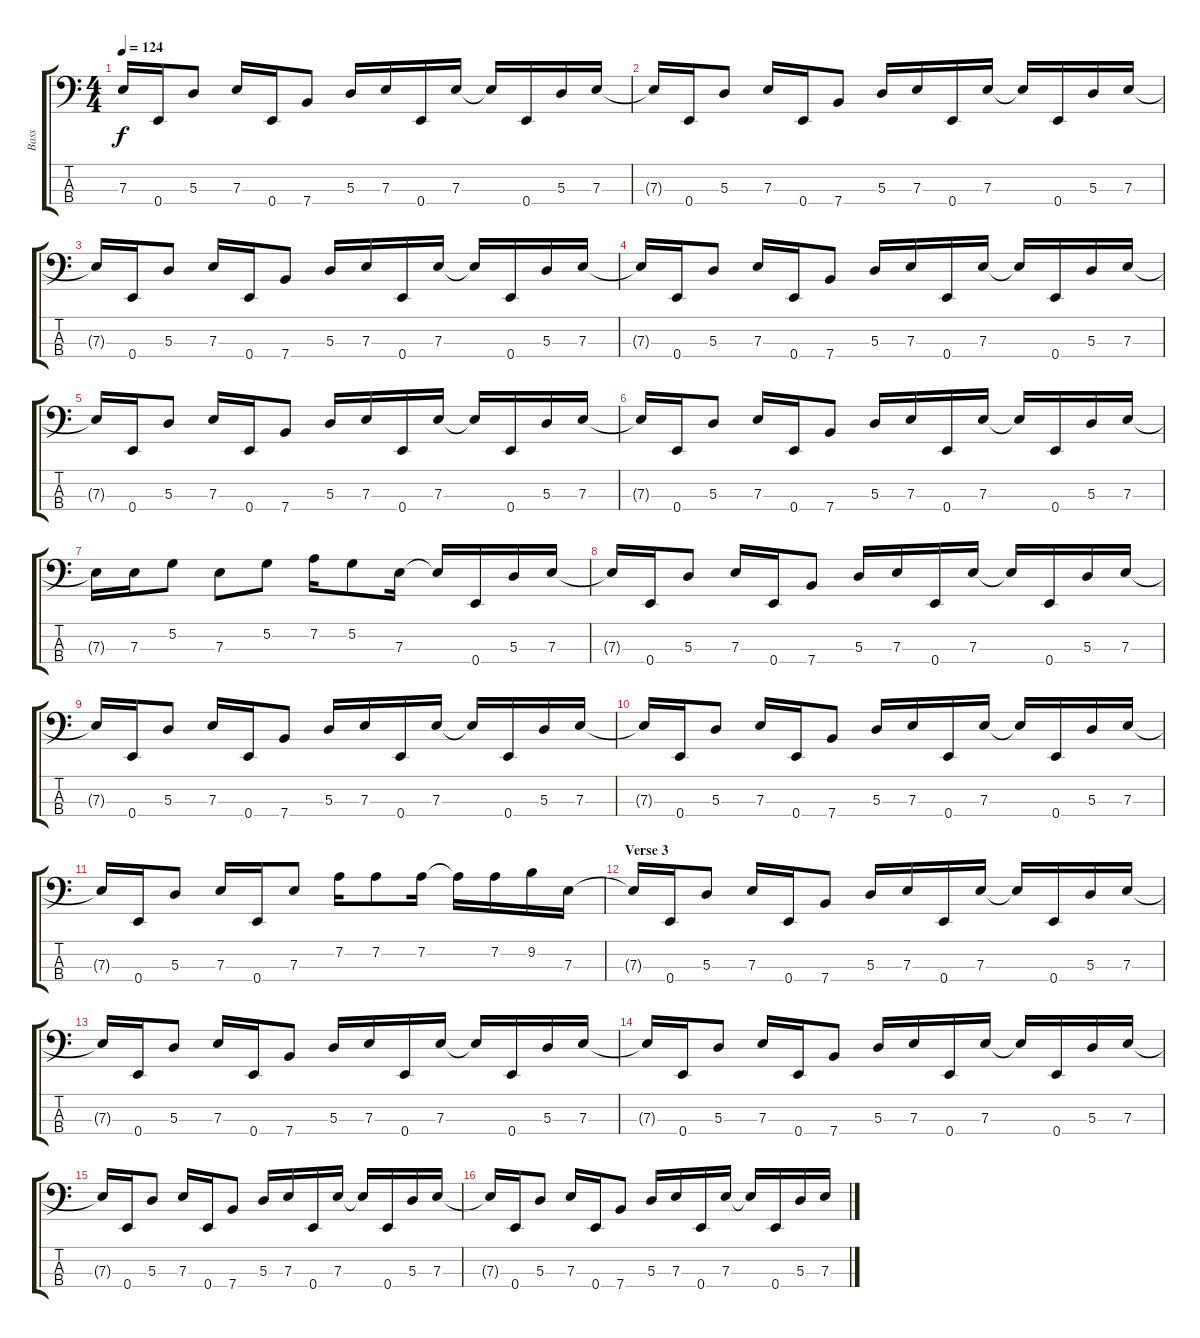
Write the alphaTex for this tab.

\track ("Bass" "Bass") {instrument electricbassfinger}
\staff {score tabs}
\tuning (G2 D2 A1 E1) {hide}
\ts (4 4)
\tempo 124
\clef f4
\ks c
7.3{t}.16{dy f} 0.4.16 5.3.8 7.3.16 0.4.16 7.4.8 5.3.16 7.3.16 0.4.16 7.3.16 7.3{t}.16 0.4.16 5.3.16 7.3.16 |
7.3{t}.16 0.4.16 5.3.8 7.3.16 0.4.16 7.4.8 5.3.16 7.3.16 0.4.16 7.3.16 7.3{t}.16 0.4.16 5.3.16 7.3.16 |
7.3{t}.16 0.4.16 5.3.8 7.3.16 0.4.16 7.4.8 5.3.16 7.3.16 0.4.16 7.3.16 7.3{t}.16 0.4.16 5.3.16 7.3.16 |
7.3{t}.16 0.4.16 5.3.8 7.3.16 0.4.16 7.4.8 5.3.16 7.3.16 0.4.16 7.3.16 7.3{t}.16 0.4.16 5.3.16 7.3.16 |
7.3{t}.16 0.4.16 5.3.8 7.3.16 0.4.16 7.4.8 5.3.16 7.3.16 0.4.16 7.3.16 7.3{t}.16 0.4.16 5.3.16 7.3.16 |
7.3{t}.16 0.4.16 5.3.8 7.3.16 0.4.16 7.4.8 5.3.16 7.3.16 0.4.16 7.3.16 7.3{t}.16 0.4.16 5.3.16 7.3.16 |
7.3{t}.16 7.3.16 5.2.8 7.3.8 5.2.8 7.2.16 5.2.8 7.3.16 7.3{t}.16 0.4.16 5.3.16 7.3.16 |
7.3{t}.16 0.4.16 5.3.8 7.3.16 0.4.16 7.4.8 5.3.16 7.3.16 0.4.16 7.3.16 7.3{t}.16 0.4.16 5.3.16 7.3.16 |
7.3{t}.16 0.4.16 5.3.8 7.3.16 0.4.16 7.4.8 5.3.16 7.3.16 0.4.16 7.3.16 7.3{t}.16 0.4.16 5.3.16 7.3.16 |
7.3{t}.16 0.4.16 5.3.8 7.3.16 0.4.16 7.4.8 5.3.16 7.3.16 0.4.16 7.3.16 7.3{t}.16 0.4.16 5.3.16 7.3.16 |
7.3{t}.16 0.4.16 5.3.8 7.3.16 0.4.16 7.3.8 7.2.16 7.2.8 7.2.16 7.2{t}.16 7.2.16 9.2.16 7.3.16 |
\section ("" "Verse 3")
7.3{t}.16 0.4.16 5.3.8 7.3.16 0.4.16 7.4.8 5.3.16 7.3.16 0.4.16 7.3.16 7.3{t}.16 0.4.16 5.3.16 7.3.16 |
7.3{t}.16 0.4.16 5.3.8 7.3.16 0.4.16 7.4.8 5.3.16 7.3.16 0.4.16 7.3.16 7.3{t}.16 0.4.16 5.3.16 7.3.16 |
7.3{t}.16 0.4.16 5.3.8 7.3.16 0.4.16 7.4.8 5.3.16 7.3.16 0.4.16 7.3.16 7.3{t}.16 0.4.16 5.3.16 7.3.16 |
7.3{t}.16 0.4.16 5.3.8 7.3.16 0.4.16 7.4.8 5.3.16 7.3.16 0.4.16 7.3.16 7.3{t}.16 0.4.16 5.3.16 7.3.16 |
7.3{t}.16 0.4.16 5.3.8 7.3.16 0.4.16 7.4.8 5.3.16 7.3.16 0.4.16 7.3.16 7.3{t}.16 0.4.16 5.3.16 7.3.16
